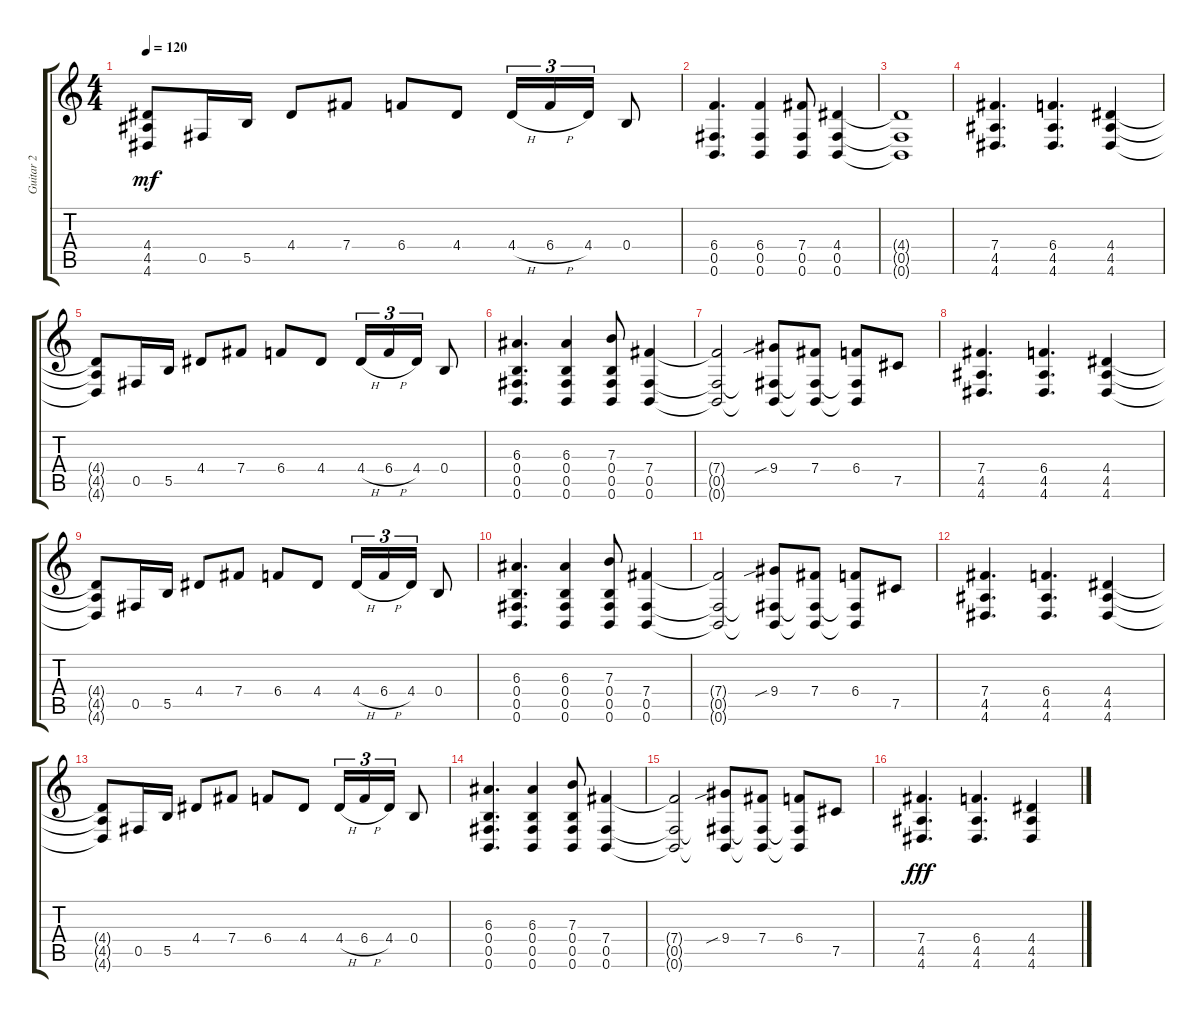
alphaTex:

\track ("Guitar 2" "Guitar 2") {instrument distortionguitar}
\staff {score tabs}
\tuning (Db4 Ab3 E3 B2 Gb2 B1) {hide}
\ts (4 4)
\tempo 120
\clef g2
\ks c
(4.4{t} 4.5{t} 4.6{t}).8{dy mf} 0.5.16 5.5.16 4.4.8 7.4.8 6.4.8 4.4.8 4.4{h}.16{tu (3 2)} 6.4{h}.16{tu (3 2)} 4.4.16{tu (3 2)} 0.4.8 |
(6.4 0.5 0.6).4{d} (6.4 0.5 0.6).4 (7.4 0.5 0.6).8 (4.4 0.5 0.6).4 |
(4.4{t} 0.5{t} 0.6{t}).1 |
(7.4 4.5 4.6).4{d} (6.4 4.5 4.6).4{d} (4.4 4.5 4.6).4 |
(4.4{t} 4.5{t} 4.6{t}).8 0.5.16 5.5.16 4.4.8 7.4.8 6.4.8 4.4.8 4.4{h}.16{tu (3 2)} 6.4{h}.16{tu (3 2)} 4.4.16{tu (3 2)} 0.4.8 |
(6.3 0.4 0.5 0.6).4{d} (6.3 0.4 0.5 0.6).4 (7.3 0.4 0.5 0.6).8 (7.4 0.5 0.6).4 |
(7.4{t} 0.5{t} 0.6{t}).2 (9.4{sib} 0.5{t} 0.6{t}).8 (7.4 0.5{t} 0.6{t}).8 (6.4 0.5{t} 0.6{t}).8 7.5.8 |
(7.4 4.5 4.6).4{d} (6.4 4.5 4.6).4{d} (4.4 4.5 4.6).4 |
(4.4{t} 4.5{t} 4.6{t}).8 0.5.16 5.5.16 4.4.8 7.4.8 6.4.8 4.4.8 4.4{h}.16{tu (3 2)} 6.4{h}.16{tu (3 2)} 4.4.16{tu (3 2)} 0.4.8 |
(6.3 0.4 0.5 0.6).4{d} (6.3 0.4 0.5 0.6).4 (7.3 0.4 0.5 0.6).8 (7.4 0.5 0.6).4 |
(7.4{t} 0.5{t} 0.6{t}).2 (9.4{sib} 0.5{t} 0.6{t}).8 (7.4 0.5{t} 0.6{t}).8 (6.4 0.5{t} 0.6{t}).8 7.5.8 |
(7.4 4.5 4.6).4{d} (6.4 4.5 4.6).4{d} (4.4 4.5 4.6).4 |
(4.4{t} 4.5{t} 4.6{t}).8 0.5.16 5.5.16 4.4.8 7.4.8 6.4.8 4.4.8 4.4{h}.16{tu (3 2)} 6.4{h}.16{tu (3 2)} 4.4.16{tu (3 2)} 0.4.8 |
(6.3 0.4 0.5 0.6).4{d} (6.3 0.4 0.5 0.6).4 (7.3 0.4 0.5 0.6).8 (7.4 0.5 0.6).4 |
(7.4{t} 0.5{t} 0.6{t}).2 (9.4{sib} 0.5{t} 0.6{t}).8 (7.4 0.5{t} 0.6{t}).8 (6.4 0.5{t} 0.6{t}).8 7.5.8 |
(7.4 4.5 4.6).4{d dy fff} (6.4 4.5 4.6).4{d} (4.4 4.5 4.6).4
